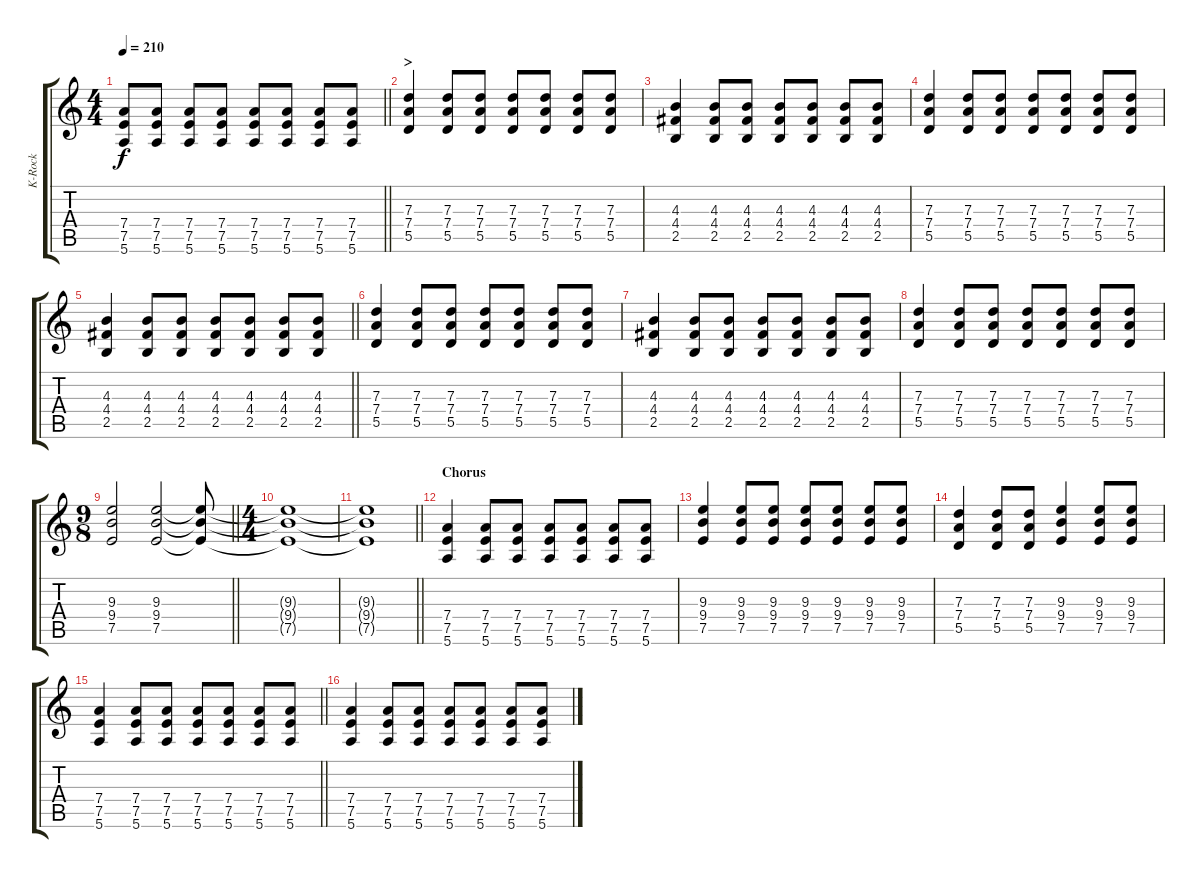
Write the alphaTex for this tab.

\track ("K-Rock" "K-Rock") {instrument distortionguitar}
\staff {score tabs}
\tuning (E4 B3 G3 D3 A2 E2) {hide}
\ts (4 4)
\tempo 210
\clef g2
\barLineRight lightlight
\ks c
(7.4{t} 7.5{t} 5.6{t}).8{dy f} (7.4 7.5 5.6).8 (7.4 7.5 5.6).8 (7.4 7.5 5.6).8 (7.4 7.5 5.6).8 (7.4 7.5 5.6).8 (7.4 7.5 5.6).8 (7.4 7.5 5.6).8 |
\section ("" ">")
(7.3 7.4 5.5).4 (7.3 7.4 5.5).8 (7.3 7.4 5.5).8 (7.3 7.4 5.5).8 (7.3 7.4 5.5).8 (7.3 7.4 5.5).8 (7.3 7.4 5.5).8 |
(4.3 4.4 2.5).4 (4.3 4.4 2.5).8 (4.3 4.4 2.5).8 (4.3 4.4 2.5).8 (4.3 4.4 2.5).8 (4.3 4.4 2.5).8 (4.3 4.4 2.5).8 |
(7.3 7.4 5.5).4 (7.3 7.4 5.5).8 (7.3 7.4 5.5).8 (7.3 7.4 5.5).8 (7.3 7.4 5.5).8 (7.3 7.4 5.5).8 (7.3 7.4 5.5).8 |
\barLineRight lightlight
(4.3 4.4 2.5).4 (4.3 4.4 2.5).8 (4.3 4.4 2.5).8 (4.3 4.4 2.5).8 (4.3 4.4 2.5).8 (4.3 4.4 2.5).8 (4.3 4.4 2.5).8 |
(7.3 7.4 5.5).4 (7.3 7.4 5.5).8 (7.3 7.4 5.5).8 (7.3 7.4 5.5).8 (7.3 7.4 5.5).8 (7.3 7.4 5.5).8 (7.3 7.4 5.5).8 |
(4.3 4.4 2.5).4 (4.3 4.4 2.5).8 (4.3 4.4 2.5).8 (4.3 4.4 2.5).8 (4.3 4.4 2.5).8 (4.3 4.4 2.5).8 (4.3 4.4 2.5).8 |
(7.3 7.4 5.5).4 (7.3 7.4 5.5).8 (7.3 7.4 5.5).8 (7.3 7.4 5.5).8 (7.3 7.4 5.5).8 (7.3 7.4 5.5).8 (7.3 7.4 5.5).8 |
\ts (9 8)
\barLineRight lightlight
(9.3 9.4 7.5).2 (9.3 9.4 7.5).2 (9.3{t} 9.4{t} 7.5{t}).8 |
\ts (4 4)
(9.3{t} 9.4{t} 7.5{t}).1 |
\barLineRight lightlight
(9.3{t} 9.4{t} 7.5{t}).1 |
\section ("" "Chorus")
(7.4 7.5 5.6).4 (7.4 7.5 5.6).8 (7.4 7.5 5.6).8 (7.4 7.5 5.6).8 (7.4 7.5 5.6).8 (7.4 7.5 5.6).8 (7.4 7.5 5.6).8 |
(9.3 9.4 7.5).4 (9.3 9.4 7.5).8 (9.3 9.4 7.5).8 (9.3 9.4 7.5).8 (9.3 9.4 7.5).8 (9.3 9.4 7.5).8 (9.3 9.4 7.5).8 |
(7.3 7.4 5.5).4 (7.3 7.4 5.5).8 (7.3 7.4 5.5).8 (9.3 9.4 7.5).4 (9.3 9.4 7.5).8 (9.3 9.4 7.5).8 |
\barLineRight lightlight
(7.4 7.5 5.6).4 (7.4 7.5 5.6).8 (7.4 7.5 5.6).8 (7.4 7.5 5.6).8 (7.4 7.5 5.6).8 (7.4 7.5 5.6).8 (7.4 7.5 5.6).8 |
(7.4 7.5 5.6).4 (7.4 7.5 5.6).8 (7.4 7.5 5.6).8 (7.4 7.5 5.6).8 (7.4 7.5 5.6).8 (7.4 7.5 5.6).8 (7.4 7.5 5.6).8
